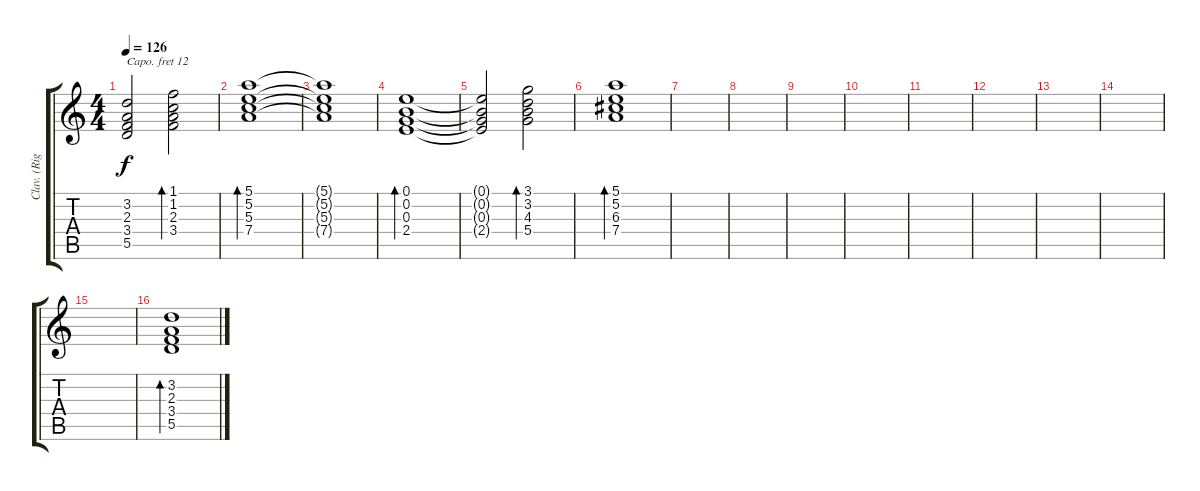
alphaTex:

\track ("Clav. (Right Hand)" "Clav. (Rig") {instrument clavinet}
\staff {score tabs}
\capo 12
\tuning (E4 B3 G3 D3 A2 E2) {hide}
\ts (4 4)
\tempo 126
\clef g2
\ks c
(3.2{t} 2.3{t} 3.4{t} 5.5{t}).2{dy f} (1.1 1.2 2.3 3.4).2{bd 240} |
(5.1 5.2 5.3 7.4).1{bd 240} |
(5.1{t} 5.2{t} 5.3{t} 7.4{t}).1 |
(0.1 0.2 0.3 2.4).1{bd 240} |
(0.1{t} 0.2{t} 0.3{t} 2.4{t}).2 (3.1 3.2 4.3 5.4).2{bd 240} |
(5.1 5.2 6.3 7.4).1{bd 240} |
|
|
|
|
|
|
|
|
|
(3.2 2.3 3.4 5.5).1{bd 240}
